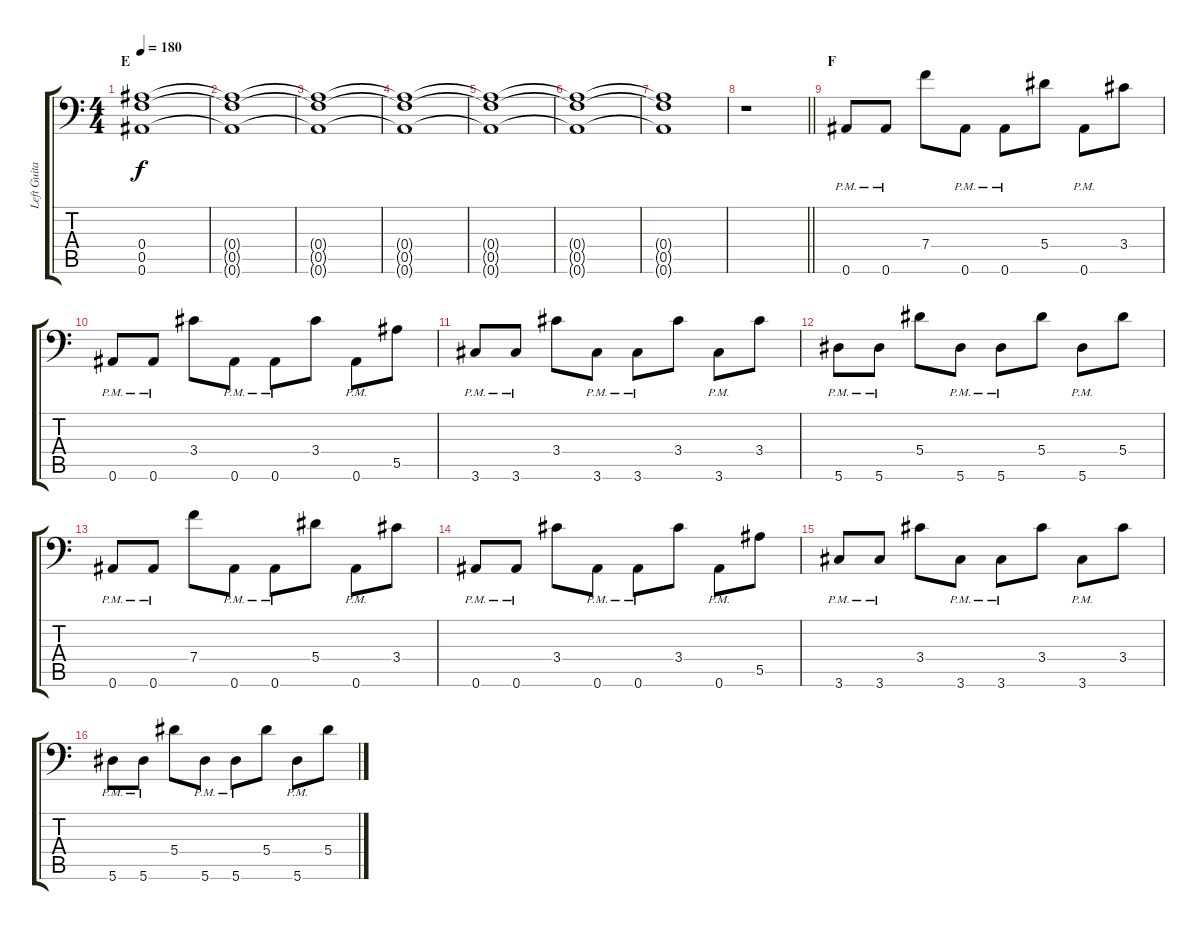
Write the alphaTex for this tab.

\track ("Left Guitar: Michael Bujaki" "Left Guita") {instrument overdrivenguitar}
\staff {score tabs}
\tuning (C4 G3 Eb3 Bb2 F2 Bb1) {hide}
\ts (4 4)
\section ("" "E")
\tempo 180
\clef f4
\ks c
(0.4 0.5 0.6).1{dy f} |
(0.4{t} 0.5{t} 0.6{t}).1 |
(0.4{t} 0.5{t} 0.6{t}).1 |
(0.4{t} 0.5{t} 0.6{t}).1 |
(0.4{t} 0.5{t} 0.6{t}).1 |
(0.4{t} 0.5{t} 0.6{t}).1 |
(0.4{t} 0.5{t} 0.6{t}).1 |
\barLineRight lightlight
r.1 |
\section ("" "F")
0.6{pm}.8 0.6{pm}.8 7.4.8 0.6{pm}.8 0.6{pm}.8 5.4.8 0.6{pm}.8 3.4.8 |
0.6{pm}.8 0.6{pm}.8 3.4.8 0.6{pm}.8 0.6{pm}.8 3.4.8 0.6{pm}.8 5.5.8 |
3.6{pm}.8 3.6{pm}.8 3.4.8 3.6{pm}.8 3.6{pm}.8 3.4.8 3.6{pm}.8 3.4.8 |
5.6{pm}.8 5.6{pm}.8 5.4.8 5.6{pm}.8 5.6{pm}.8 5.4.8 5.6{pm}.8 5.4.8 |
0.6{pm}.8 0.6{pm}.8 7.4.8 0.6{pm}.8 0.6{pm}.8 5.4.8 0.6{pm}.8 3.4.8 |
0.6{pm}.8 0.6{pm}.8 3.4.8 0.6{pm}.8 0.6{pm}.8 3.4.8 0.6{pm}.8 5.5.8 |
3.6{pm}.8 3.6{pm}.8 3.4.8 3.6{pm}.8 3.6{pm}.8 3.4.8 3.6{pm}.8 3.4.8 |
5.6{pm}.8 5.6{pm}.8 5.4.8 5.6{pm}.8 5.6{pm}.8 5.4.8 5.6{pm}.8 5.4.8
